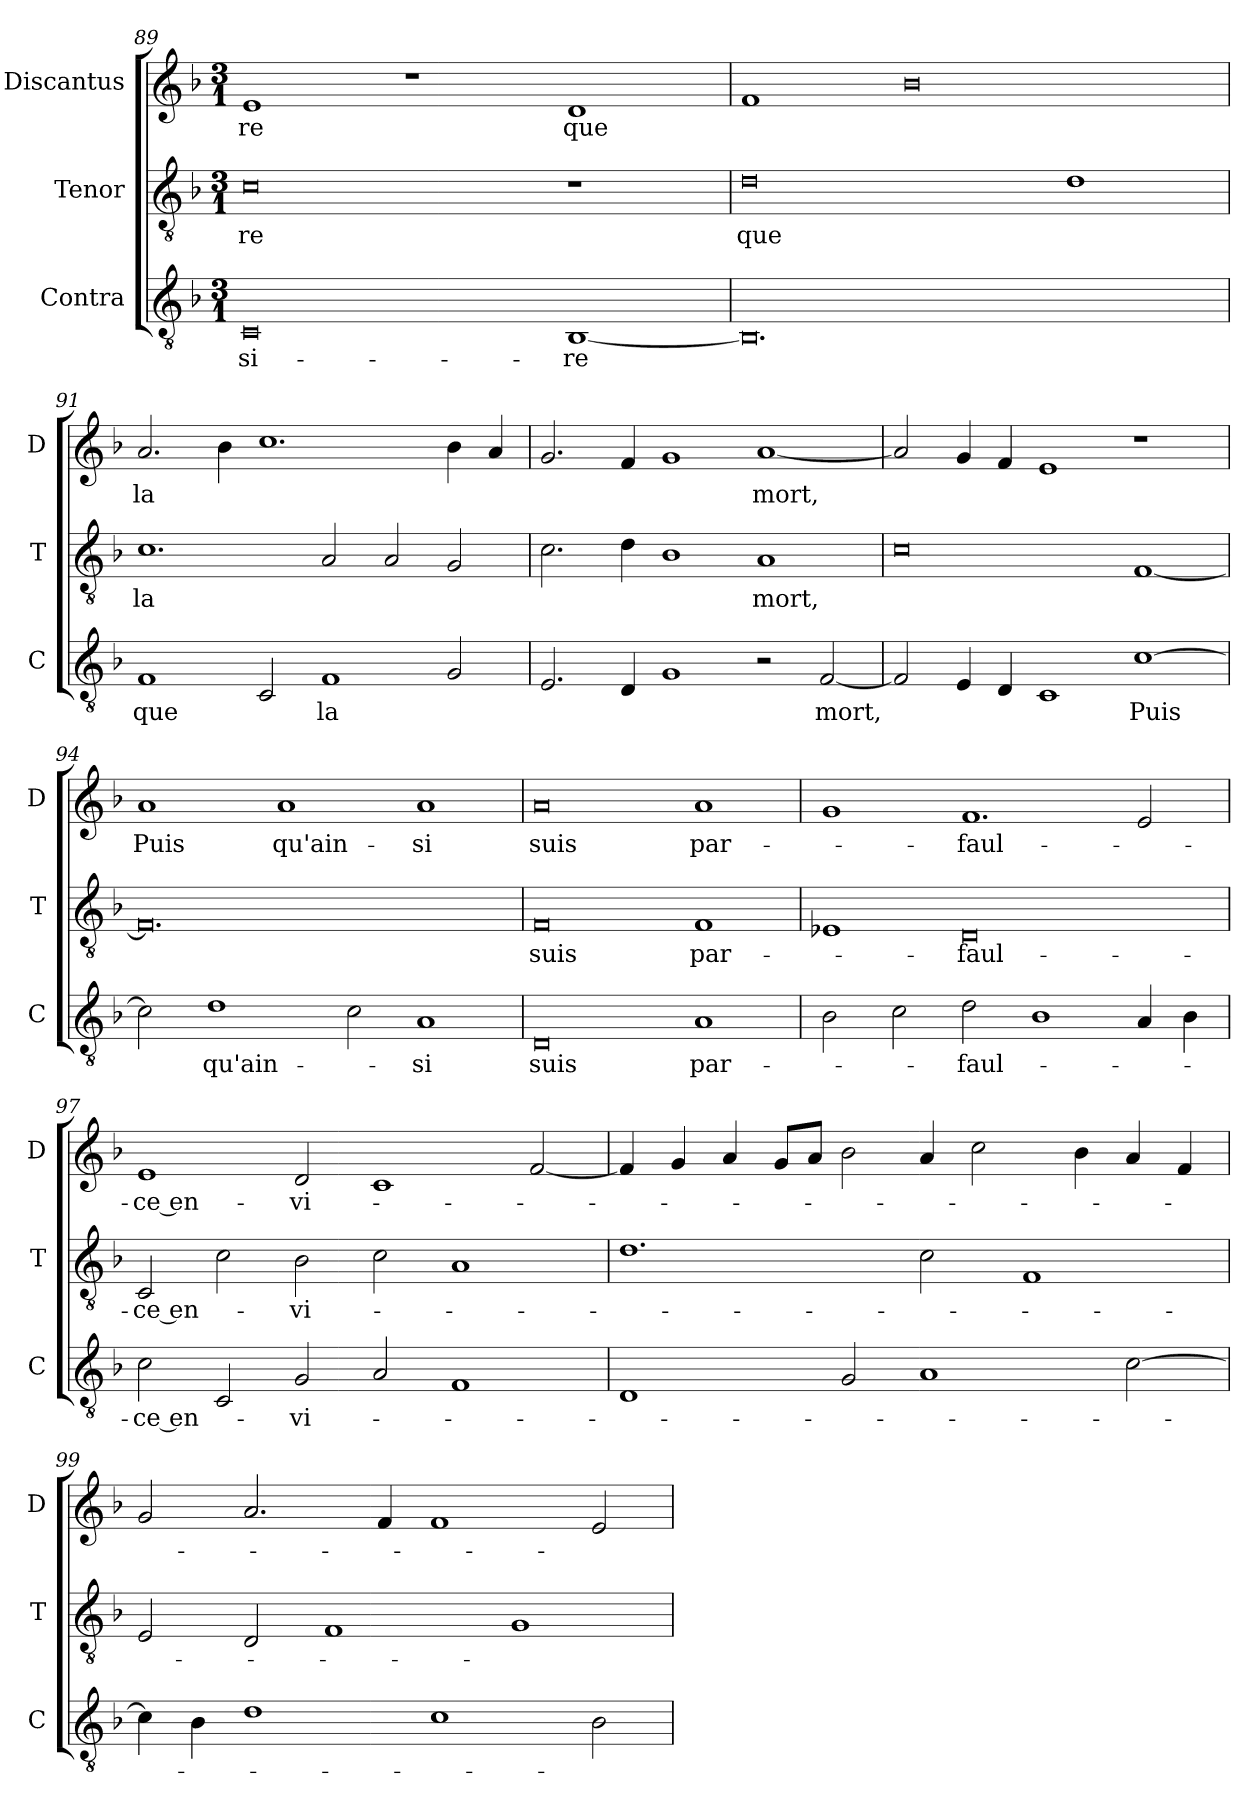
**kern	**text	**kern	**text	**kern	**text
*part3	*part3	*part2	*part2	*part1	*part1
*staff3	*staff3	*staff2	*staff2	*staff1	*staff1
*I"Contra	*	*I"Tenor	*	*I"Discantus	*
*I'C	*	*I'T	*	*I'D	*
*clefGv2	*	*clefGv2	*	*clefG2	*
*k[b-]	*	*k[b-]	*	*k[b-]	*
*M3/1	*	*M3/1	*	*M3/1	*
=89	=89	=89	=89	=89	=89
0C	-si-	0c	-re	1e	-re
.	.	.	.	1r	.
[1BB-	-re	1r	.	1d	que
=90	=90	=90	=90	=90	=90
0.BB-]	.	0d	que	1f	.
.	.	.	.	0b-	.
.	.	1d	.	.	.
=91	=91	=91	=91	=91	=91
1F	que	1.c	la	2.a/	la
.	.	.	.	4b-\	.
2C/	.	.	.	1.cc	.
1F	la	2A/	.	.	.
.	.	2A/	.	.	.
2G/	.	2G/	.	4b-\	.
.	.	.	.	4a/	.
=92	=92	=92	=92	=92	=92
2.E/	.	2.c\	.	2.g/	.
4D/	.	4d\	.	4f/	.
1G	.	1B-	.	1g	.
2r	.	1A	mort,	[1a	mort,
[2F/	mort,	.	.	.	.
=93	=93	=93	=93	=93	=93
2F/]	.	0c	.	2a/]	.
4E/	.	.	.	4g/	.
4D/	.	.	.	4f/	.
1C	.	.	.	1e	.
[1c	Puis	[1F	.	1r	.
=94	=94	=94	=94	=94	=94
2c\]	.	0.F]	.	1a	Puis
1d	qu'ain-	.	.	.	.
.	.	.	.	1a	qu'ain-
2c\	.	.	.	.	.
1A	-si	.	.	1a	-si
=95	=95	=95	=95	=95	=95
0D	suis	0F	suis	0a	suis
1A	par-	1F	par-	1a	par-
=96	=96	=96	=96	=96	=96
2B-\	.	1E-X	.	1g	.
2c\	.	.	.	.	.
2d\	faul-	0D	faul-	1.f	faul-
1B-	.	.	.	.	.
4A/	.	.	.	2e/	.
4B-\	.	.	.	.	.
=97	=97	=97	=97	=97	=97
2c\	-ce en-	2C/	-ce en-	1e	-ce en-
2C/	.	2c\	.	.	.
2G/	-vi-	2B-\	-vi-	2d/	-vi-
2A/	.	2c\	.	1c	.
1F	.	1A	.	.	.
.	.	.	.	[2f/	.
=98	=98	=98	=98	=98	=98
1D	.	1.d	.	4f/]	.
.	.	.	.	4g/	.
.	.	.	.	4a/	.
.	.	.	.	8g/L	.
.	.	.	.	8a/J	.
2G/	.	.	.	2b-\	.
1A	.	2c\	.	4a/	.
.	.	.	.	2cc\	.
.	.	1F	.	.	.
.	.	.	.	4b-\	.
[2c\	.	.	.	4a/	.
.	.	.	.	4f/	.
=99	=99	=99	=99	=99	=99
4c\]	.	2E/	.	2g/	.
4B-\	.	.	.	.	.
1d	.	2D/	.	2.a/	.
.	.	1F	.	.	.
.	.	.	.	4f/	.
1c	.	.	.	1f	.
.	.	1G	.	.	.
2B-\	.	.	.	2e/	.
=	=	=	=	=	=
*-	*-	*-	*-	*-	*-
